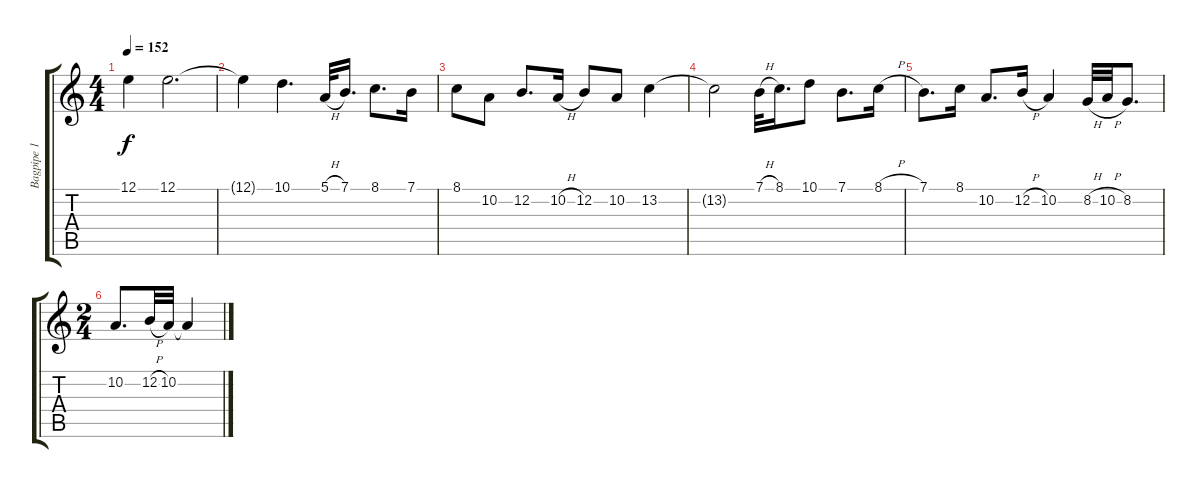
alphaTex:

\track ("Bagpipe 1" "Bagpipe 1") {instrument bagpipe}
\staff {score tabs}
\tuning (E4 B3 G3 D3 A2 E2) {hide}
\ts (4 4)
\tempo 152
\clef g2
\ks c
12.1.4{dy f} 12.1.2{d} |
12.1{t}.4 10.1.4{d} 5.1{h}.32 7.1.16{d} 8.1.8{d} 7.1.16 |
8.1.8 10.2.8 12.2.8{d} 10.2{h}.16 12.2.8 10.2.8 13.2.4 |
13.2{t}.2 7.1{h}.32 8.1.16{d} 10.1.8 7.1.8{d} 8.1{h}.16 |
7.1.8{d} 8.1.16 10.2.8{d} 12.2{h}.16 10.2.4 8.2{h}.32 10.2{h}.32 8.2.8{d} |
\ts (2 4)
10.2.8{d} 12.2{h}.32 10.2.32 10.2{t}.4
